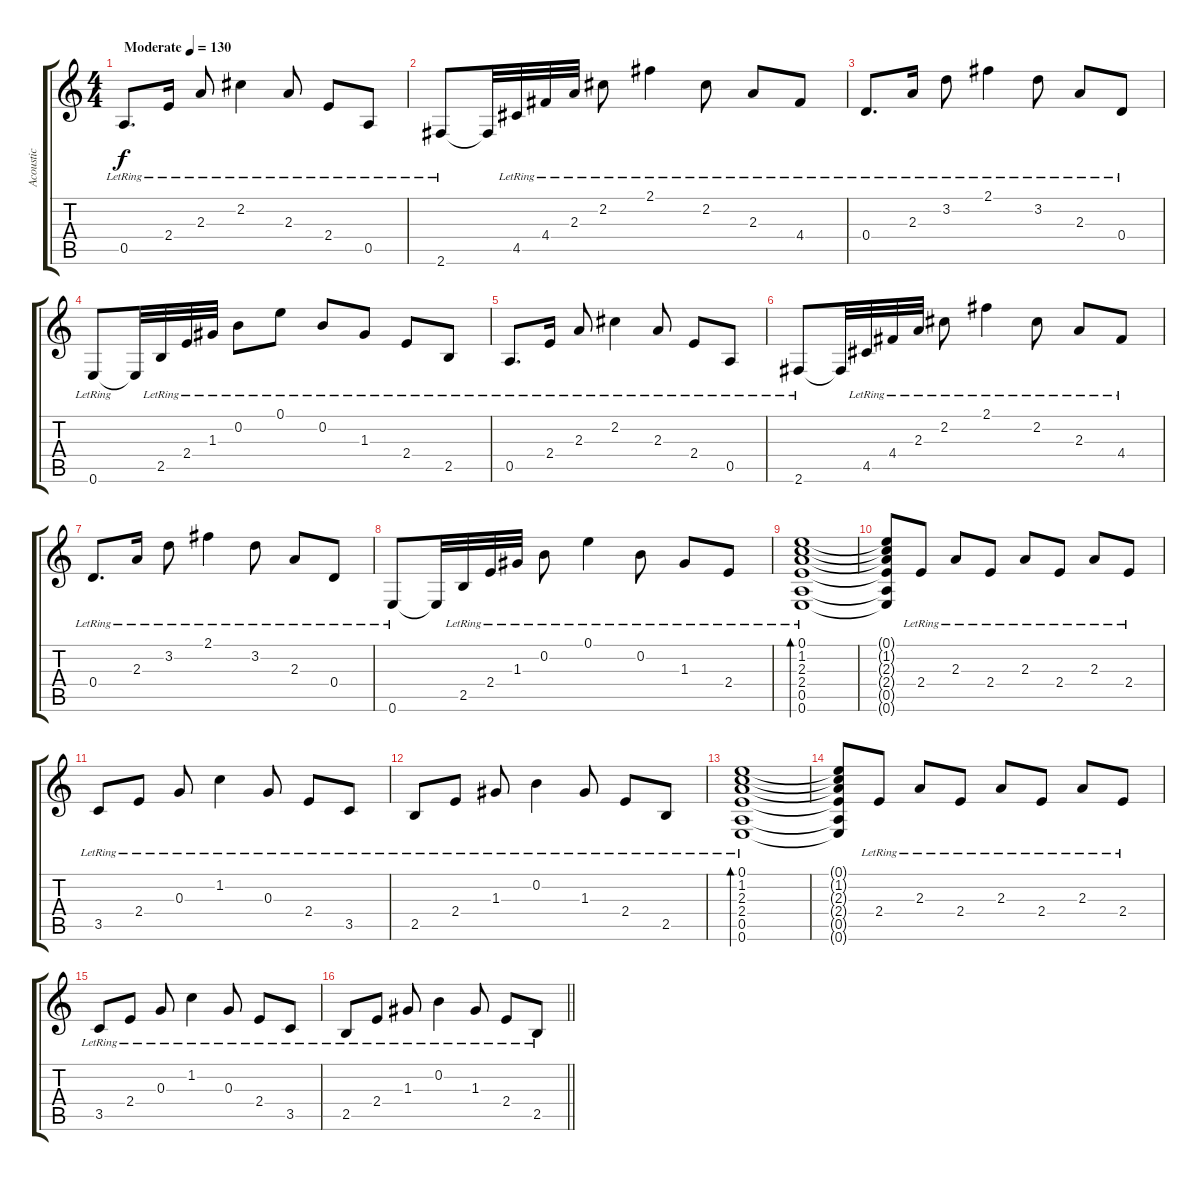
\track ("Acoustic" "Acoustic") {instrument acousticguitarsteel}
\staff {score tabs}
\tuning (E4 B3 G3 D3 A2 E2) {hide}
\ts (4 4)
\tempo (130 "Moderate")
\clef g2
\ks c
0.5{lr}.8{d dy f instrument acousticguitarsteel} 2.4{lr}.16 2.3{lr}.8 2.2{lr}.4 2.3{lr}.8 2.4{lr}.8 0.5{lr}.8 |
2.6{lr}.8 2.6{t}.32 4.5{lr}.32 4.4{lr}.32 2.3{lr}.32 2.2{lr}.8 2.1{lr}.4 2.2{lr}.8 2.3{lr}.8 4.4{lr}.8 |
0.4{lr}.8{d} 2.3{lr}.16 3.2{lr}.8 2.1{lr}.4 3.2{lr}.8 2.3{lr}.8 0.4{lr}.8 |
0.6{lr}.8 0.6{t}.32 2.5{lr}.32 2.4{lr}.32 1.3{lr}.32 0.2{lr}.8 0.1{lr}.8 0.2{lr}.8 1.3{lr}.8 2.4{lr}.8 2.5{lr}.8 |
0.5{lr}.8{d} 2.4{lr}.16 2.3{lr}.8 2.2{lr}.4 2.3{lr}.8 2.4{lr}.8 0.5{lr}.8 |
2.6{lr}.8 2.6{t}.32 4.5{lr}.32 4.4{lr}.32 2.3{lr}.32 2.2{lr}.8 2.1{lr}.4 2.2{lr}.8 2.3{lr}.8 4.4{lr}.8 |
0.4{lr}.8{d} 2.3{lr}.16 3.2{lr}.8 2.1{lr}.4 3.2{lr}.8 2.3{lr}.8 0.4{lr}.8 |
0.6{lr}.8 0.6{t}.32 2.5{lr}.32 2.4{lr}.32 1.3{lr}.32 0.2{lr}.8 0.1{lr}.4 0.2{lr}.8 1.3{lr}.8 2.4{lr}.8 |
(0.1{lr} 1.2{lr} 2.3{lr} 2.4{lr} 0.5{lr} 0.6{lr}).1{bd 60} |
(0.1{t} 1.2{t} 2.3{t} 2.4{t} 0.5{t} 0.6{t}).8 2.4{lr}.8 2.3{lr}.8 2.4{lr}.8 2.3{lr}.8 2.4{lr}.8 2.3{lr}.8 2.4{lr}.8 |
3.5{lr}.8 2.4{lr}.8 0.3{lr}.8 1.2{lr}.4 0.3{lr}.8 2.4{lr}.8 3.5{lr}.8 |
2.5{lr}.8 2.4{lr}.8 1.3{lr}.8 0.2{lr}.4 1.3{lr}.8 2.4{lr}.8 2.5{lr}.8 |
(0.1{lr} 1.2{lr} 2.3{lr} 2.4{lr} 0.5{lr} 0.6{lr}).1{bd 60} |
(0.1{t} 1.2{t} 2.3{t} 2.4{t} 0.5{t} 0.6{t}).8 2.4{lr}.8 2.3{lr}.8 2.4{lr}.8 2.3{lr}.8 2.4{lr}.8 2.3{lr}.8 2.4{lr}.8 |
3.5{lr}.8 2.4{lr}.8 0.3{lr}.8 1.2{lr}.4 0.3{lr}.8 2.4{lr}.8 3.5{lr}.8 |
\barLineRight lightlight
2.5{lr}.8 2.4{lr}.8 1.3{lr}.8 0.2{lr}.4 1.3{lr}.8 2.4{lr}.8 2.5{lr}.8
